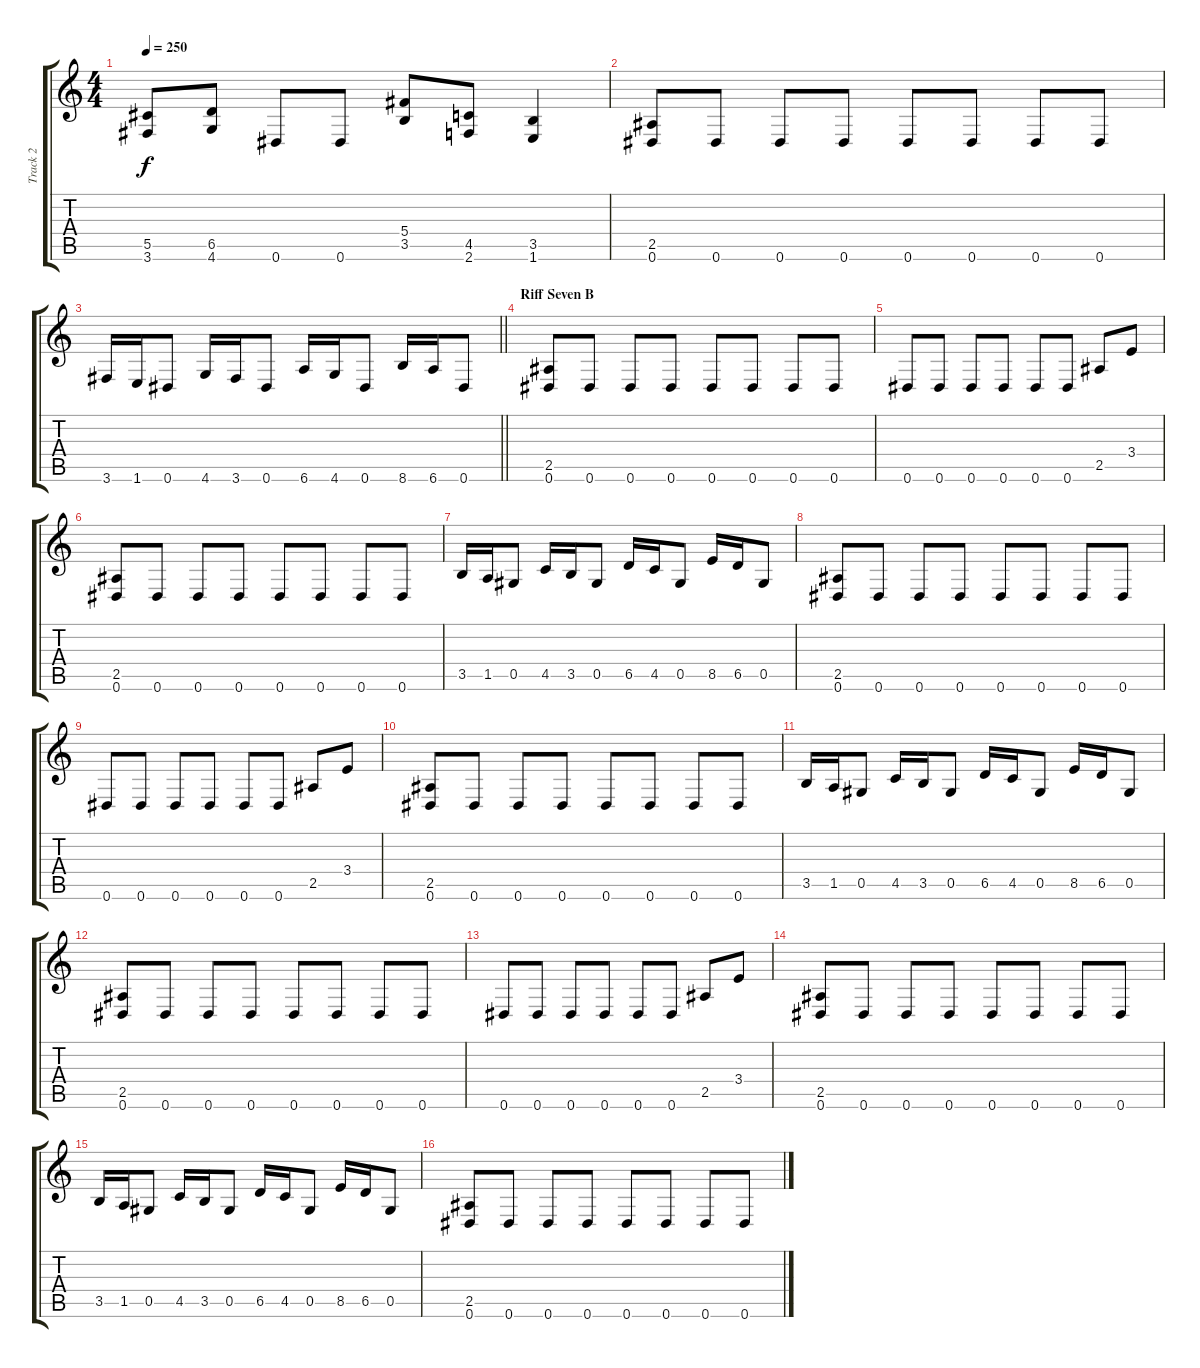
\track ("Track 2" "Track 2") {instrument distortionguitar}
\staff {score tabs}
\tuning (Eb4 Bb3 Gb3 Db3 Ab2 Eb2) {hide}
\ts (4 4)
\tempo 250
\clef g2
\ks c
(5.5 3.6).8{dy f} (6.5 4.6).8 0.6.8 0.6.8 (5.4 3.5).8 (4.5 2.6).8 (3.5 1.6).4 |
(2.5 0.6).8 0.6.8 0.6.8 0.6.8 0.6.8 0.6.8 0.6.8 0.6.8 |
\barLineRight lightlight
3.6.16 1.6.16 0.6.8 4.6.16 3.6.16 0.6.8 6.6.16 4.6.16 0.6.8 8.6.16 6.6.16 0.6.8 |
\section ("" "Riff Seven B")
(2.5 0.6).8 0.6.8 0.6.8 0.6.8 0.6.8 0.6.8 0.6.8 0.6.8 |
0.6.8 0.6.8 0.6.8 0.6.8 0.6.8 0.6.8 2.5.8 3.4.8 |
(2.5 0.6).8 0.6.8 0.6.8 0.6.8 0.6.8 0.6.8 0.6.8 0.6.8 |
3.5.16 1.5.16 0.5.8 4.5.16 3.5.16 0.5.8 6.5.16 4.5.16 0.5.8 8.5.16 6.5.16 0.5.8 |
(2.5 0.6).8 0.6.8 0.6.8 0.6.8 0.6.8 0.6.8 0.6.8 0.6.8 |
0.6.8 0.6.8 0.6.8 0.6.8 0.6.8 0.6.8 2.5.8 3.4.8 |
(2.5 0.6).8 0.6.8 0.6.8 0.6.8 0.6.8 0.6.8 0.6.8 0.6.8 |
3.5.16 1.5.16 0.5.8 4.5.16 3.5.16 0.5.8 6.5.16 4.5.16 0.5.8 8.5.16 6.5.16 0.5.8 |
(2.5 0.6).8 0.6.8 0.6.8 0.6.8 0.6.8 0.6.8 0.6.8 0.6.8 |
0.6.8 0.6.8 0.6.8 0.6.8 0.6.8 0.6.8 2.5.8 3.4.8 |
(2.5 0.6).8 0.6.8 0.6.8 0.6.8 0.6.8 0.6.8 0.6.8 0.6.8 |
3.5.16 1.5.16 0.5.8 4.5.16 3.5.16 0.5.8 6.5.16 4.5.16 0.5.8 8.5.16 6.5.16 0.5.8 |
(2.5 0.6).8 0.6.8 0.6.8 0.6.8 0.6.8 0.6.8 0.6.8 0.6.8
